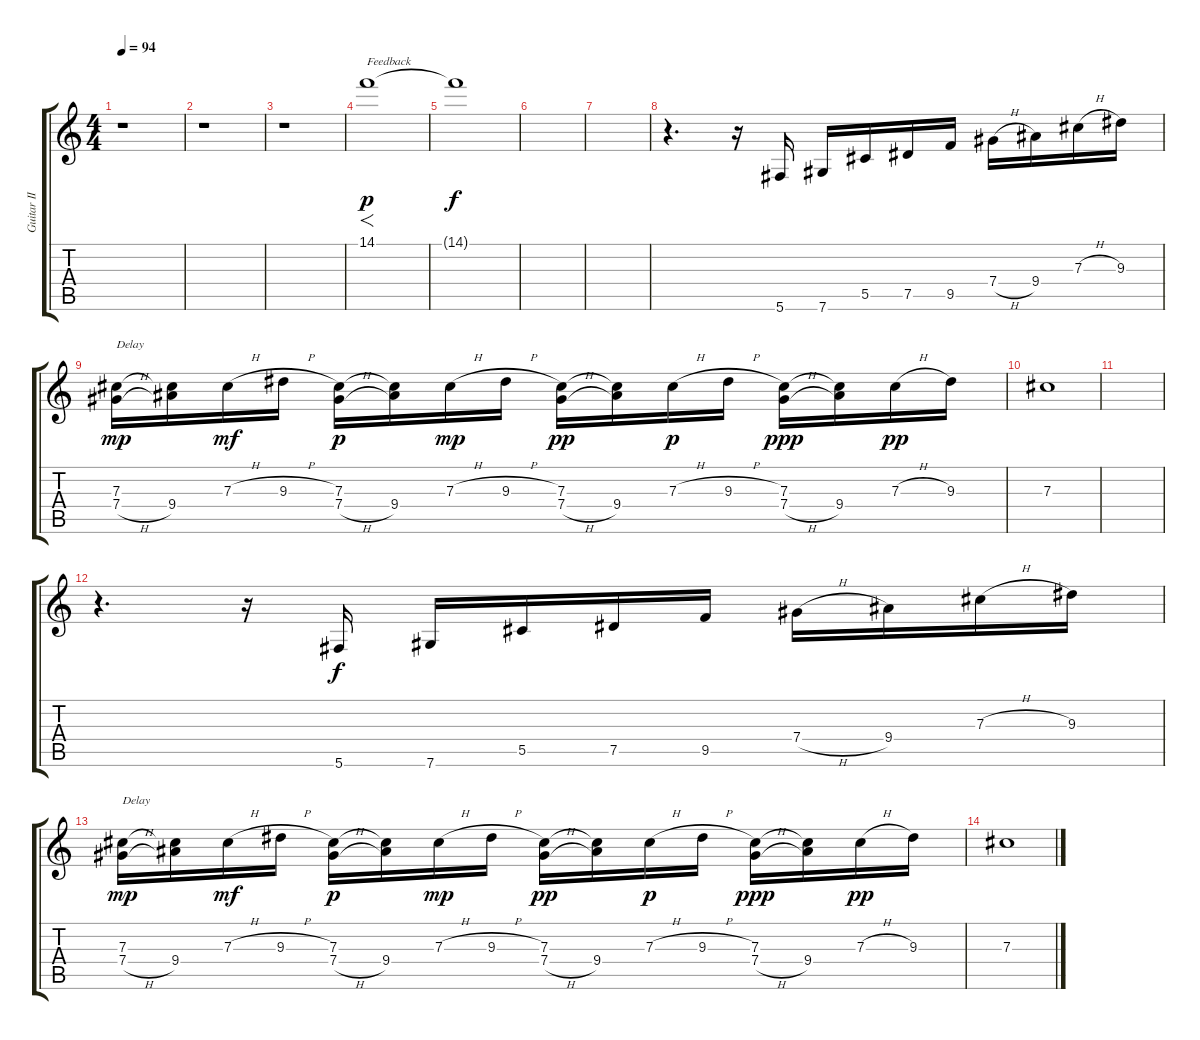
\track ("Guitar II" "Guitar II") {instrument distortionguitar}
\staff {score tabs}
\tuning (Eb4 Bb3 Gb3 Db3 Ab2 Db2) {hide}
\ts (4 4)
\tempo 94
\clef g2
\ks c
r.1{dy p instrument distortionguitar} |
r.1 |
r.1 |
14.1.1{f txt "Feedback"} |
14.1{t}.1{dy f} |
|
|
r.4{d} r.16 5.6.16 7.6.16 5.5.16 7.5.16 9.5.16 7.4{h}.16 9.4.16 7.3{h}.16 9.3.16 |
(7.3 7.4{h}).16{txt "Delay" dy mp volume 8} (7.3{t} 9.4).16 7.3{h}.16{dy mf} 9.3{h}.16 (7.3 7.4{h}).16{dy p} (7.3{t} 9.4).16 7.3{h}.16{dy mp} 9.3{h}.16 (7.3 7.4{h}).16{dy pp} (7.3{t} 9.4).16 7.3{h}.16{dy p} 9.3{h}.16 (7.3 7.4{h}).16{dy ppp} (7.3{t} 9.4).16 7.3{h}.16{dy pp} 9.3.16 |
7.3.1 |
|
r.4{d volume 16} r.16 5.6.16{dy f} 7.6.16 5.5.16 7.5.16 9.5.16 7.4{h}.16 9.4.16 7.3{h}.16 9.3.16 |
(7.3 7.4{h}).16{txt "Delay" dy mp volume 8} (7.3{t} 9.4).16 7.3{h}.16{dy mf} 9.3{h}.16 (7.3 7.4{h}).16{dy p} (7.3{t} 9.4).16 7.3{h}.16{dy mp} 9.3{h}.16 (7.3 7.4{h}).16{dy pp} (7.3{t} 9.4).16 7.3{h}.16{dy p} 9.3{h}.16 (7.3 7.4{h}).16{dy ppp} (7.3{t} 9.4).16 7.3{h}.16{dy pp} 9.3.16 |
7.3.1
